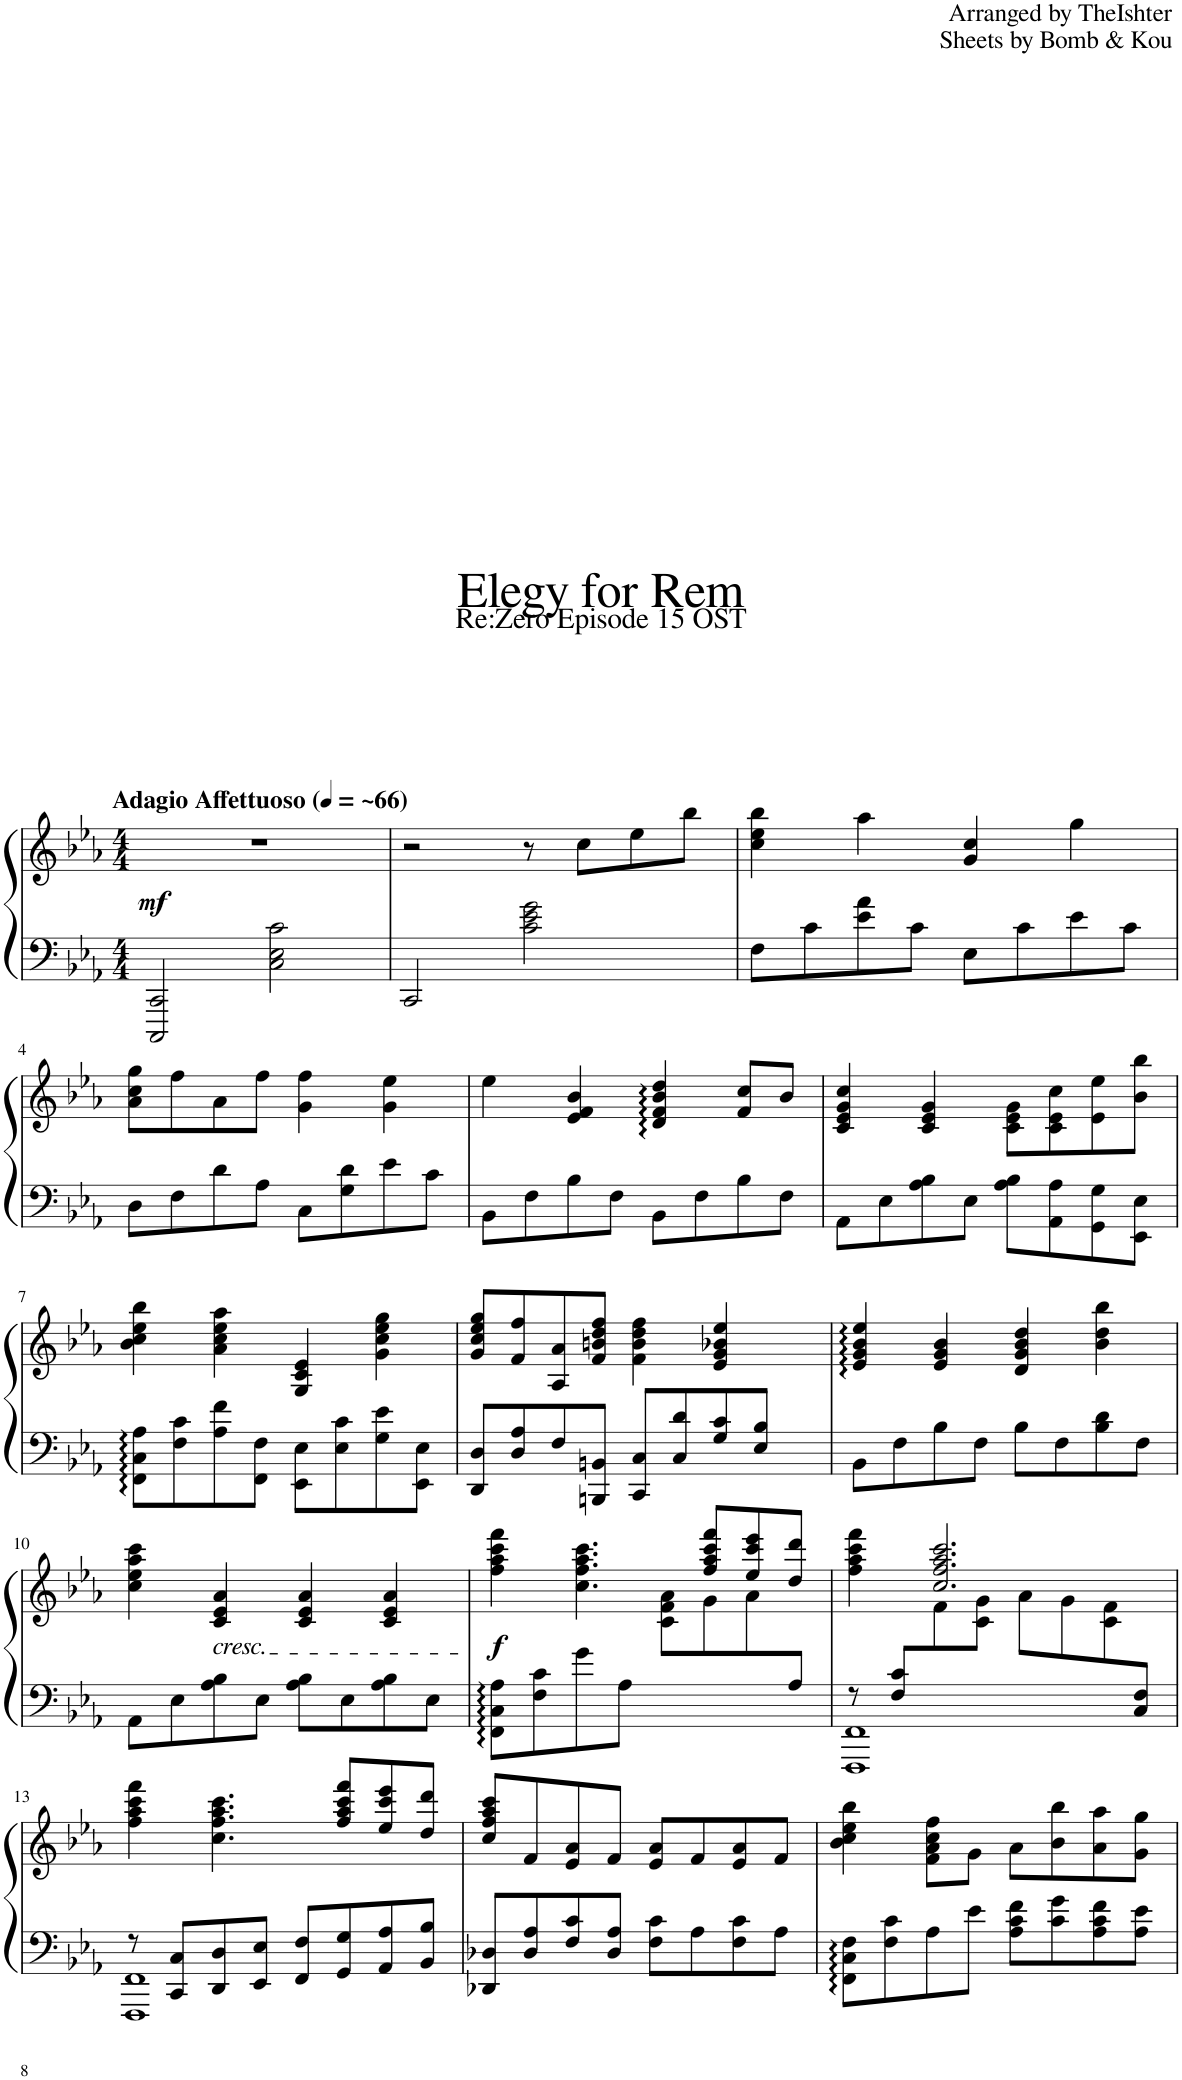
**kern	**kern	**dynam
*part1	*part1	*part1
*staff2	*staff1	*staff1/2
*I"Piano	*	*
*I'Pno.	*	*
!!LO:PB:g=z
*clefF4	*clefG2	*
*k[b-e-a-]	*k[b-e-a-]	*
*M4/4	*M4/4	*
=1	=1	=1
!	!LO:TX:a:B:t=Adagio Affettuoso (	!
!	!LO:TX:a:B:t=~66)	!
!	!	!LO:DY:b
2CCC/ 2CC/	1r	mf
2C\ 2E-\ 2c\	.	.
=2	=2	=2
2CC/	2r	.
2c\ 2e-\ 2g\	8r	.
.	8cc\L	.
.	8ee-\	.
.	8bb-\J	.
=3	=3	=3
8F\L	4cc\ 4ee-\ 4bb-\	.
8c\	.	.
8e-\ 8a-\	4aa-\	.
8c\J	.	.
8E-\L	4g/ 4cc/	.
8c\	.	.
8e-\	4gg\	.
8c\J	.	.
!!LO:LB:g=z
=4	=4	=4
8D\L	8a-\ 8cc\ 8gg\L	.
8F\	8ff\	.
8d\	8a-\	.
8A-\J	8ff\J	.
8C\L	4g\ 4ff\	.
8G\ 8d\	.	.
8e-\	4g\ 4ee-\	.
8c\J	.	.
=5	=5	=5
8BB-\L	4ee-\	.
8F\	.	.
8B-\	4e-/ 4f/ 4b-/	.
8F\J	.	.
.	qdL	.
.	qf	.
.	qb-J	.
8BB-\L	4d/ 4f/ 4b-/ 4dd/	.
8F\	.	.
8B-\	8f/ 8cc/L	.
8F\J	8b-/J	.
=6	=6	=6
8AA-\L	4c/ 4e-/ 4g/ 4cc/	.
8E-\	.	.
8A-\ 8B-\	4c/ 4e-/ 4g/	.
8E-\J	.	.
8A-\ 8B-\L	8c\ 8e-\ 8g\L	.
8AA-\ 8A-\	8c\ 8e-\ 8cc\	.
8GG\ 8G\	8e-\ 8ee-\	.
8EE-\ 8E-\J	8b-\ 8bb-\J	.
!!LO:LB:g=z
=7	=7	=7
8FF\ 8C\ 8A-\L	4b-\ 4cc\ 4ee-\ 4bb-\	.
8F\ 8c\	.	.
8A-\ 8f\	4a-\ 4cc\ 4ee-\ 4aa-\	.
8FF\ 8F\J	.	.
8EE-\ 8E-\L	4G/ 4c/ 4e-/	.
8E-\ 8c\	.	.
8G\ 8e-\	4g\ 4cc\ 4ee-\ 4gg\	.
8EE-\ 8E-\J	.	.
=8	=8	=8
*^	*	*
8DD/ 8D/L	2.ryy	8g/ 8cc/ 8ee-/ 8gg/L	.
8D/ 8A-/	.	8f/ 8ff/	.
8F/	.	8A-/ 8a-/	.
8BBBn/ 8BBn/J	.	8f/ 8bn/ 8dd/ 8ff/J	.
8CC/ 8C/L	.	4f\ 4b\ 4dd\ 4ff\	.
8C/ 8d/	.	.	.
8G/ 8c/	8ryy	8.e-/ 8.g/ 8.b-X/ 8.ee-/L	.
8E-/ 8B-/J	16ryy	.	.
*	*	*Xbrackettup	*
.	16ryy	48e-LL	.
.	.	48g	.
.	.	48b-JJJ	.
*v	*v	*	*
=9	=9	=9
8BB-\L	4e-/ 4g/ 4b-/ 4ee-/	.
8F\	.	.
8B-\	4e-/ 4g/ 4b-/	.
8F\J	.	.
8B-\L	4d/ 4g/ 4b-/ 4dd/	.
8F\	.	.
8B-\ 8d\	4b-\ 4dd\ 4bb-\	.
8F\J	.	.
!!LO:LB:g=z
=10	=10	=10
8AA-\L	4cc\ 4ee-\ 4aa-\ 4ccc\	.
8E-\	.	.
!	!LO:TX:b:i:t=cresc.	!
8A-\ 8B-\	4c/ 4e-/ 4a-/	.
8E-\J	.	.
8A-\ 8B-\L	4c/ 4e-/ 4a-/	.
8E-\	.	.
8A-\ 8B-\	4c/ 4e-/ 4a-/	.
8E-\J	.	.
=11	=11	=11
*	*^	*
!	!	!	!LO:DY:b
8FF\ 8C\ 8A-\L	4ff\ 4aa-\ 4ccc\ 4fff\	2ryy	f
8F\ 8c\	.	.	.
8g\	4.cc\ 4.ff\ 4.aa-\ 4.ccc\	.	.
8A-\J	.	.	.
4.ryy	.	8c\ 8f\ 8a-\L	.
.	8ff/ 8aa-/ 8ccc/ 8fff/L	8g\	.
.	8ee-/ 8ccc/ 8eee-/	8a-\	.
8A-/J	8dd/ 8ddd/J	8ryy	.
=12	=12	=12	=12
*^	*	*	*
8r	1FFF 1FF	4ff\ 4aa-\ 4ccc\ 4fff\	4ryy	.
8F/ 8c/L	.	.	.	.
8ryy	.	2.cc/ 2.ff/ 2.aa-/ 2.ccc/	8f\	.
.	.	.	8c\ 8g\J	.
.	.	.	8a-\L	.
.	.	.	8g\	.
.	.	.	8c\ 8f\	.
8C/ 8F/J	.	.	8ryy	.
*	*	*v	*v	*
!!LO:LB:g=z
=13	=13	=13	=13
8r	1FFF 1FF	4ff\ 4aa-\ 4ccc\ 4fff\	.
8CC/ 8C/L	.	.	.
8DD/ 8D/	.	4.cc\ 4.ff\ 4.aa-\ 4.ccc\	.
8EE-/ 8E-/J	.	.	.
8FF/ 8F/L	.	.	.
8GG/ 8G/	.	8ff/ 8aa-/ 8ccc/ 8fff/L	.
8AA-/ 8A-/	.	8ee-/ 8ccc/ 8eee-/	.
8BB-/ 8B-/J	.	8dd/ 8ddd/J	.
*v	*v	*	*
=14	=14	=14
8DD-X/ 8D-X/L	8cc/ 8ff/ 8aa-/ 8ccc/L	.
8D-/ 8A-/	8f/	.
8F/ 8c/	8e-/ 8a-/	.
8D-/ 8A-/J	8f/J	.
8F\ 8c\L	8e-/ 8a-/L	.
8A-\	8f/	.
8F\ 8c\	8e-/ 8a-/	.
8A-\J	8f/J	.
=15	=15	=15
8FF\ 8C\ 8F\L	4b-\ 4cc\ 4ee-\ 4bb-\	.
8F\ 8c\	.	.
8A-\	8f\ 8a-\ 8cc\ 8ff\L	.
8e-\J	8g\J	.
8A-\ 8c\ 8f\L	8a-\L	.
8c\ 8g\	8b-\ 8bb-\	.
8A-\ 8c\ 8f\	8a-\ 8aa-\	.
8A-\ 8e-\J	8g\ 8gg\J	.
=	=	=
*-	*-	*-
